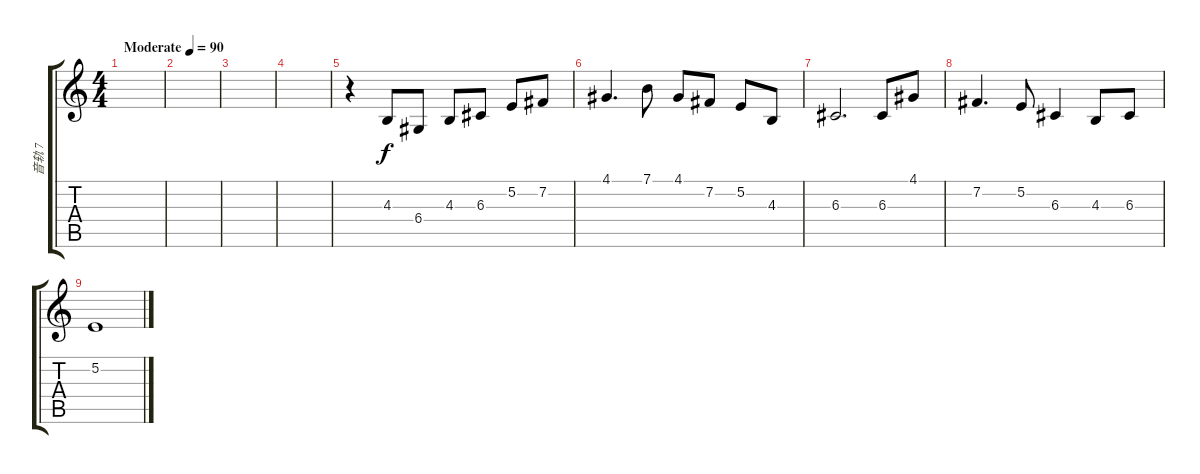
\track ("音轨 7" "音轨 7") {instrument stringensemble2}
\staff {score tabs}
\tuning (E4 B3 G3 D3 A2 E2) {hide}
\ts (4 4)
\tempo (90 "Moderate")
\clef g2
\ks c
|
|
|
|
r.4 4.3.8 6.4.8 4.3.8 6.3.8 5.2.8 7.2.8 |
4.1.4{d} 7.1.8 4.1.8 7.2.8 5.2.8 4.3.8 |
6.3.2{d} 6.3.8 4.1.8 |
7.2.4{d} 5.2.8 6.3.4 4.3.8 6.3.8 |
5.2.1
